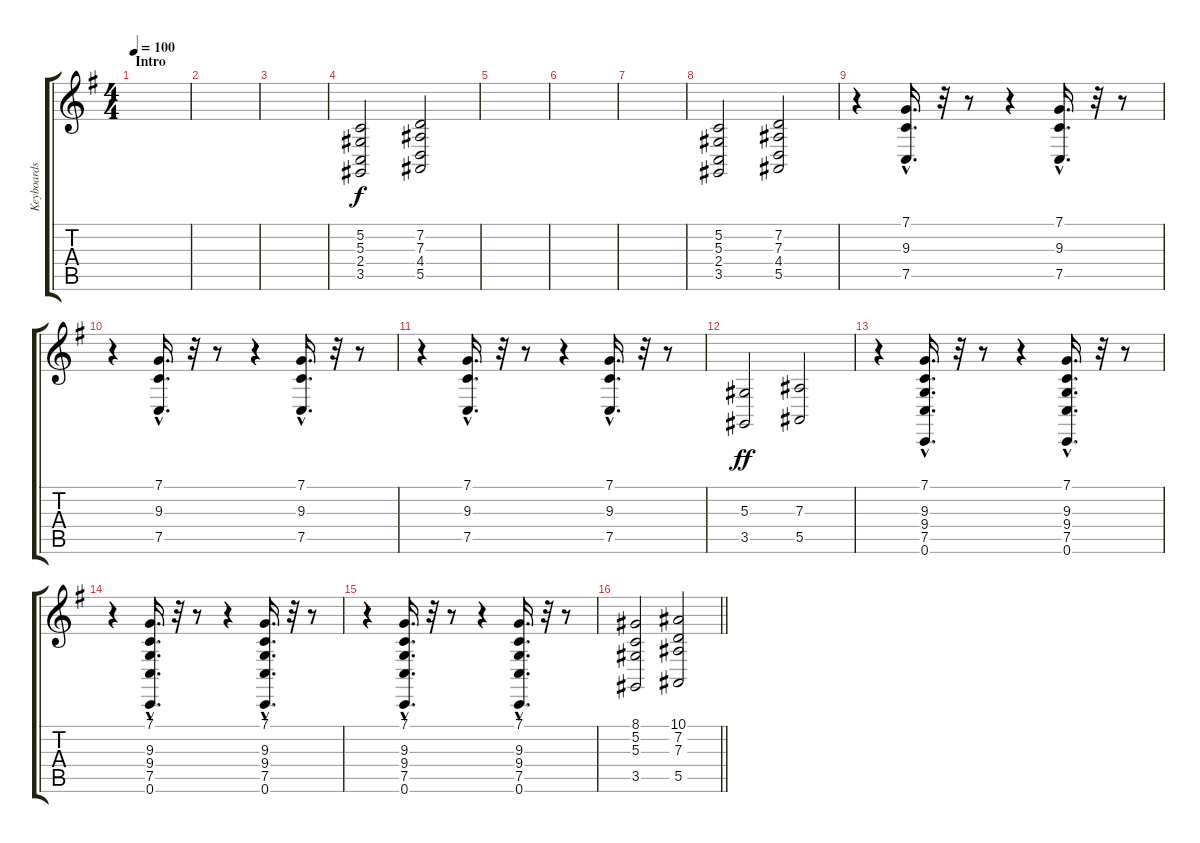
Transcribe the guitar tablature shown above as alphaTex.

\track ("Keyboards" "Keyboards") {instrument stringensemble1}
\staff {score tabs}
\tuning (C4 G3 Eb3 Bb2 F2 C2) {hide}
\ts (4 4)
\section ("" "Intro")
\tempo 100
\clef g2
\ks eminor
|
|
|
(5.2 5.3 2.4 3.5).2 (7.2 7.3 4.4 5.5).2 |
|
|
|
(5.2 5.3 2.4 3.5).2 (7.2 7.3 4.4 5.5).2 |
r.4{volume 16} (7.1{hac} 9.3{hac} 7.5{hac}).16{d} r.32 r.8 r.4 (7.1{hac} 9.3{hac} 7.5{hac}).16{d} r.32 r.8 |
r.4 (7.1{hac} 9.3{hac} 7.5{hac}).16{d} r.32 r.8 r.4 (7.1{hac} 9.3{hac} 7.5{hac}).16{d} r.32 r.8 |
r.4 (7.1{hac} 9.3{hac} 7.5{hac}).16{d} r.32 r.8 r.4 (7.1{hac} 9.3{hac} 7.5{hac}).16{d} r.32 r.8 |
(5.3 3.5).2{dy ff} (7.3 5.5).2 |
r.4 (7.1{hac} 9.3{hac} 9.4 7.5{hac} 0.6).16{d} r.32 r.8 r.4 (7.1{hac} 9.3{hac} 9.4 7.5{hac} 0.6).16{d} r.32 r.8 |
r.4 (7.1{hac} 9.3{hac} 9.4 7.5{hac} 0.6).16{d} r.32 r.8 r.4 (7.1{hac} 9.3{hac} 9.4 7.5{hac} 0.6).16{d} r.32 r.8 |
r.4 (7.1{hac} 9.3{hac} 9.4 7.5{hac} 0.6).16{d} r.32 r.8 r.4 (7.1{hac} 9.3{hac} 9.4 7.5{hac} 0.6).16{d} r.32 r.8 |
\barLineRight lightlight
(8.1 5.2 5.3 3.5).2 (10.1 7.2 7.3 5.5).2
